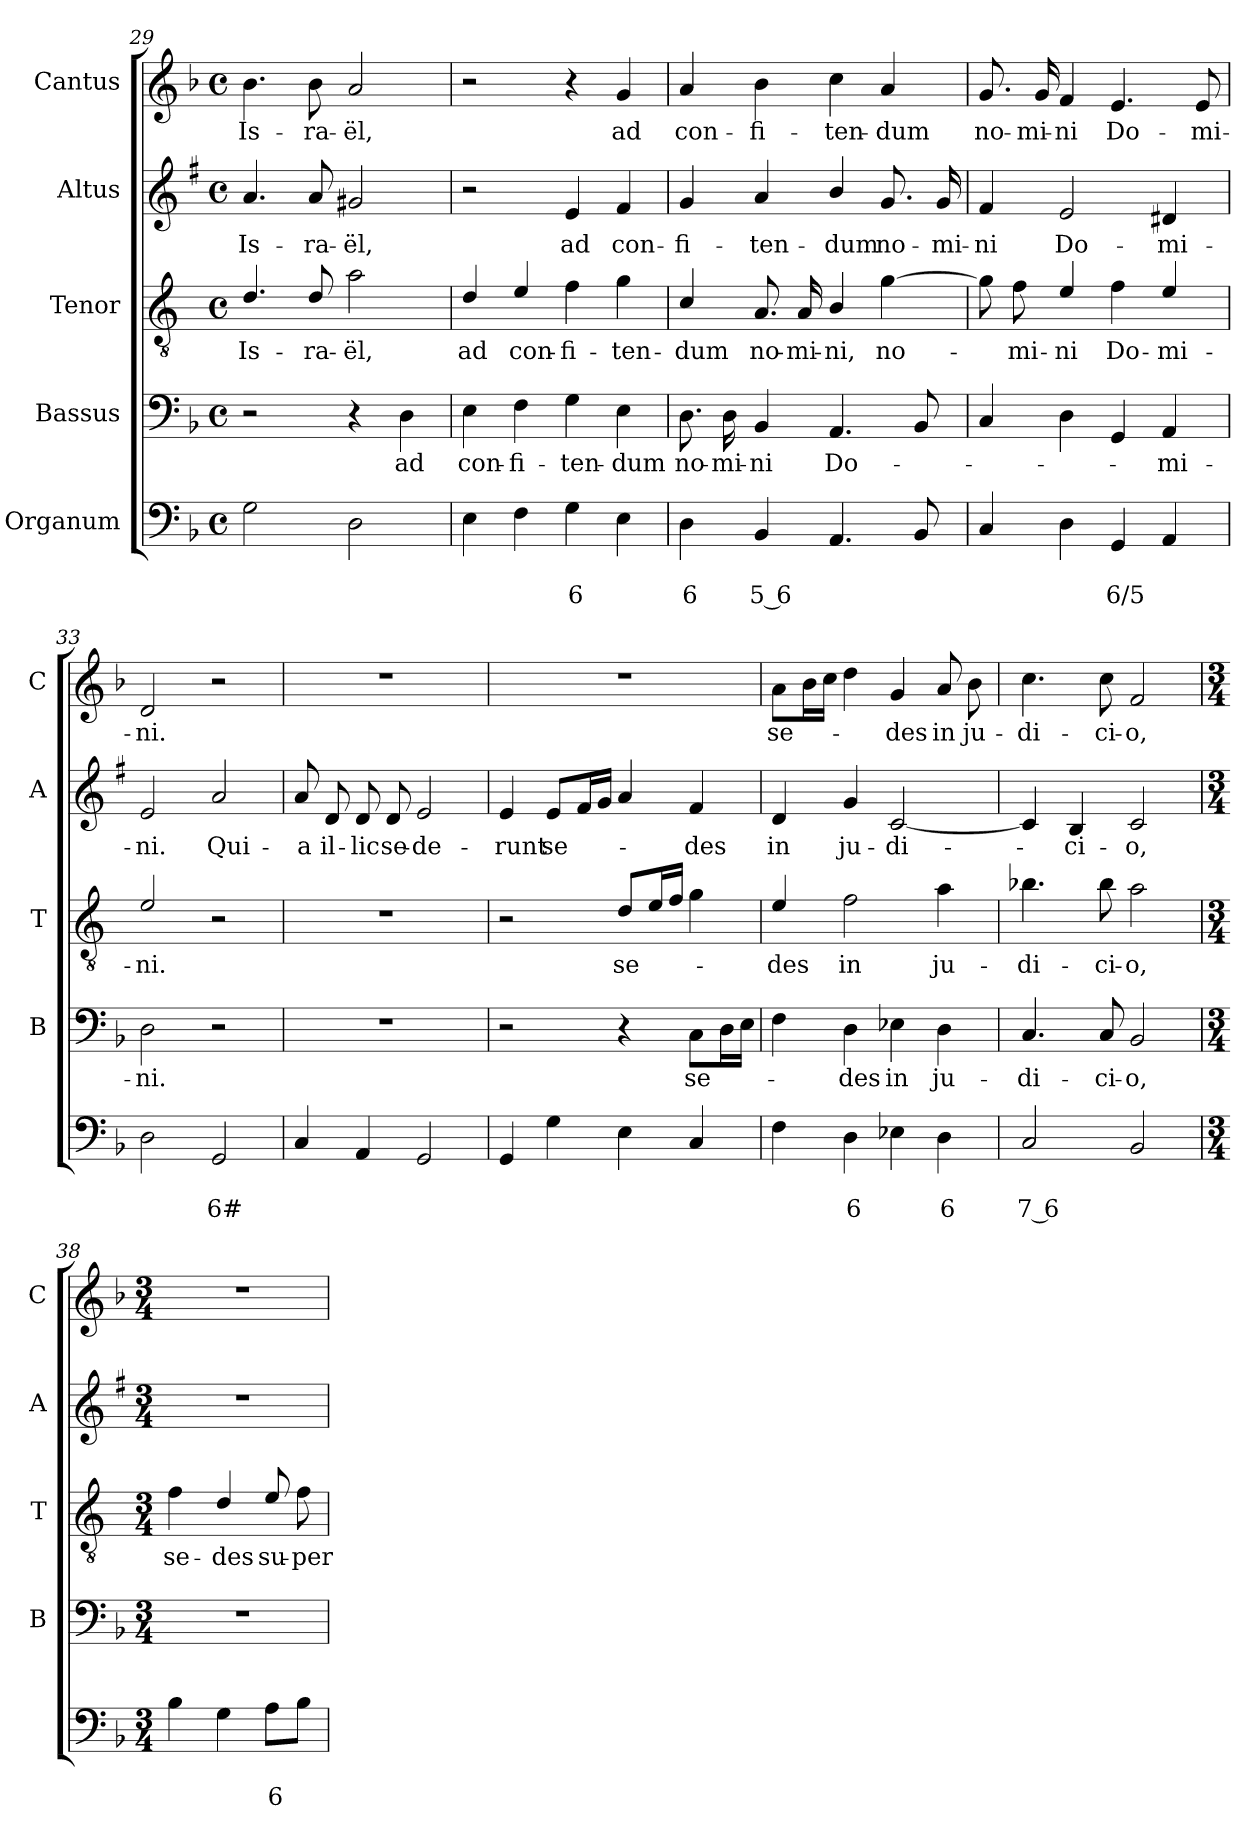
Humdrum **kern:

**kern	**text	**text	**kern	**text	**kern	**text	**kern	**text	**kern	**text
*part5	*part5	*part5	*part4	*part4	*part3	*part3	*part2	*part2	*part1	*part1
*staff5	*staff5	*staff5	*staff4	*staff4	*staff3	*staff3	*staff2	*staff2	*staff1	*staff1
*I"Organum	*	*	*I"Bassus	*	*I"Tenor	*	*I"Altus	*	*I"Cantus	*
*	*	*	*I'B	*	*I'T	*	*I'A	*	*I'C	*
*clefF4	*	*	*clefF4	*	*clefGv2	*	*clefG2	*	*clefG2	*
*	*	*	*	*	*ITrd4c7	*	*ITrd1c2	*	*	*
*k[b-]	*	*	*k[b-]	*	*k[b-]	*	*k[b-]	*	*k[b-]	*
*F:	*	*	*F:	*	*F:	*	*F:	*	*F:	*
*M4/4	*	*	*M4/4	*	*M4/4	*	*M4/4	*	*M4/4	*
*met(c)	*	*	*met(c)	*	*met(c)	*	*met(c)	*	*met(c)	*
=29	=29	=29	=29	=29	=29	=29	=29	=29	=29	=29
!	!	!	!	!	!	!LO:LY:b	!	!LO:LY:b	!	!LO:LY:b
2G\	.	.	2r	.	4.G/	Is-	4.g/	Is-	4.b-\	Is-
!	!	!	!	!	!	!LO:LY:b	!	!LO:LY:b	!	!LO:LY:b
.	.	.	.	.	8G/	-ra-	8g/	-ra-	8b-\	-ra-
!	!	!	!	!	!	!LO:LY:b	!	!LO:LY:b	!	!LO:LY:b
2D\	.	.	4r	.	2d\	-ël,	2f#X/	-ël,	2a/	-ël,
!	!	!	!	!LO:LY:b	!	!	!	!	!	!
.	.	.	4D\	ad	.	.	.	.	.	.
=30	=30	=30	=30	=30	=30	=30	=30	=30	=30	=30
!	!	!	!	!LO:LY:b	!	!LO:LY:b	!	!	!	!
4E\	.	.	4E\	con-	4G/	ad	2r	.	2r	.
!	!	!	!	!LO:LY:b	!	!LO:LY:b	!	!	!	!
4F\	.	.	4F\	-fi-	4A/	con-	.	.	.	.
!	!	!LO:LY:b	!	!LO:LY:b	!	!LO:LY:b	!	!LO:LY:b	!	!
4G\	.	6	4G\	-ten-	4B-\	-fi-	4d/	ad	4r	.
!	!	!	!	!LO:LY:b	!	!LO:LY:b	!	!LO:LY:b	!	!LO:LY:b
4E\	.	.	4E\	-dum	4c\	-ten-	4e/	con-	4g/	ad
!!LO:LB:g=z
=31	=31	=31	=31	=31	=31	=31	=31	=31	=31	=31
!	!	!LO:LY:b	!	!LO:LY:b	!	!LO:LY:b	!	!LO:LY:b	!	!LO:LY:b
4D\	.	6	8.D\	no-	4F/	-dum	4f/	-fi-	4a/	con-
!	!	!	!	!LO:LY:b	!	!	!	!	!	!
.	.	.	16D\	-mi-	.	.	.	.	.	.
!	!	!LO:LY:b	!	!LO:LY:b	!	!LO:LY:b	!	!LO:LY:b	!	!LO:LY:b
4BB-/	.	5 6	4BB-/	-ni	8.D/	no-	4g/	-ten-	4b-\	-fi-
!	!	!	!	!	!	!LO:LY:b	!	!	!	!
.	.	.	.	.	16D/	-mi-	.	.	.	.
!	!	!	!	!LO:LY:b	!	!LO:LY:b	!	!LO:LY:b	!	!LO:LY:b
4.AA/	.	.	4.AA/	Do-	4E/	-ni,	4a/	-dum	4cc\	-ten-
!	!	!	!	!	!	!LO:LY:b	!	!LO:LY:b	!	!LO:LY:b
.	.	.	.	.	[4c\	no-	8.f/	no-	4a/	-dum
8BB-/	.	.	8BB-/	.	.	.	.	.	.	.
!	!	!	!	!	!	!	!	!LO:LY:b	!	!
.	.	.	.	.	.	.	16f/	-mi-	.	.
=32	=32	=32	=32	=32	=32	=32	=32	=32	=32	=32
!	!	!	!	!	!	!	!	!LO:LY:b	!	!LO:LY:b
4C/	.	.	4C/	.	8c\]	.	4e/	-ni	8.g/	no-
!	!	!	!	!	!	!LO:LY:b	!	!	!	!
.	.	.	.	.	8B-\	-mi-	.	.	.	.
!	!	!	!	!	!	!	!	!	!	!LO:LY:b
.	.	.	.	.	.	.	.	.	16g/	-mi-
!	!	!	!	!	!	!LO:LY:b	!	!LO:LY:b	!	!LO:LY:b
4D\	.	.	4D\	.	4A/	-ni	2d/	Do-	4f/	-ni
!	!	!LO:LY:b	!	!	!	!LO:LY:b	!	!	!	!LO:LY:b
4GG/	.	6/5	4GG/	.	4B-\	Do-	.	.	4.e/	Do-
!	!	!	!	!LO:LY:b	!	!LO:LY:b	!	!LO:LY:b	!	!
4AA/	.	.	4AA/	-mi-	4A/	-mi-	4c#X/	-mi-	.	.
!	!	!	!	!	!	!	!	!	!	!LO:LY:b
.	.	.	.	.	.	.	.	.	8e/	-mi-
=33	=33	=33	=33	=33	=33	=33	=33	=33	=33	=33
!	!	!	!	!LO:LY:b	!	!LO:LY:b	!	!LO:LY:b	!	!LO:LY:b
2D\	.	.	2D\	-ni.	2A/	-ni.	2d/	-ni.	2d/	-ni.
!	!	!LO:LY:b	!	!	!	!	!	!LO:LY:b	!	!
2GG/	.	6#	2r	.	2r	.	2g/	Qui-	2r	.
=34	=34	=34	=34	=34	=34	=34	=34	=34	=34	=34
!	!	!	!	!	!	!	!	!LO:LY:b	!	!
4C/	.	.	1r	.	1r	.	8g/	-a	1r	.
!	!	!	!	!	!	!	!	!LO:LY:b	!	!
.	.	.	.	.	.	.	8c/	il-	.	.
!	!	!	!	!	!	!	!	!LO:LY:b	!	!
4AA/	.	.	.	.	.	.	8c/	-lic	.	.
!	!	!	!	!	!	!	!	!LO:LY:b	!	!
.	.	.	.	.	.	.	8c/	se-	.	.
!	!	!	!	!	!	!	!	!LO:LY:b	!	!
2GG/	.	.	.	.	.	.	2d/	-de-	.	.
=35	=35	=35	=35	=35	=35	=35	=35	=35	=35	=35
!	!	!	!	!	!	!	!	!LO:LY:b	!	!
4GG/	.	.	2r	.	2r	.	4d/	-runt	1r	.
!	!	!	!	!	!	!	!	!LO:LY:b	!	!
4G\	.	.	.	.	.	.	8d/L	se-	.	.
.	.	.	.	.	.	.	16e/L	.	.	.
.	.	.	.	.	.	.	16f/JJ	.	.	.
!	!	!	!	!	!	!LO:LY:b	!	!	!	!
4E\	.	.	4r	.	8G/L	se-	4g/	.	.	.
.	.	.	.	.	16A/L	.	.	.	.	.
.	.	.	.	.	16B-/JJ	.	.	.	.	.
!	!	!	!	!LO:LY:b	!	!	!	!LO:LY:b	!	!
4C/	.	.	8C\L	se-	4c\	.	4e/	-des	.	.
.	.	.	16D\L	.	.	.	.	.	.	.
.	.	.	16E\JJ	.	.	.	.	.	.	.
=36	=36	=36	=36	=36	=36	=36	=36	=36	=36	=36
!	!	!	!	!	!	!LO:LY:b	!	!LO:LY:b	!	!LO:LY:b
4F\	.	.	4F\	.	4A/	-des	4c/	in	8a\L	se-
.	.	.	.	.	.	.	.	.	16b-\L	.
.	.	.	.	.	.	.	.	.	16cc\JJ	.
!	!	!LO:LY:b	!	!LO:LY:b	!	!LO:LY:b	!	!LO:LY:b	!	!
4D\	.	6	4D\	-des	2B-\	in	4f/	ju-	4dd\	.
!	!	!	!	!LO:LY:b	!	!	!	!LO:LY:b	!	!LO:LY:b
4E-X\	.	.	4E-X\	in	.	.	[2B-/	-di-	4g/	-des
!	!	!LO:LY:b	!	!LO:LY:b	!	!LO:LY:b	!	!	!	!LO:LY:b
4D\	.	6	4D\	ju-	4d\	ju-	.	.	8a/	in
!	!	!	!	!	!	!	!	!	!	!LO:LY:b
.	.	.	.	.	.	.	.	.	8b-\	ju-
!!LO:LB:g=z
=37	=37	=37	=37	=37	=37	=37	=37	=37	=37	=37
!	!	!LO:LY:b	!	!LO:LY:b	!	!LO:LY:b	!	!	!	!LO:LY:b
2C/	.	7 6	4.C/	-di-	4.e-X\	-di-	4B-/]	.	4.cc\	-di-
!	!	!	!	!	!	!	!	!LO:LY:b	!	!
.	.	.	.	.	.	.	4A/	-ci-	.	.
!	!	!	!	!LO:LY:b	!	!LO:LY:b	!	!	!	!LO:LY:b
.	.	.	8C/	-ci-	8e-\	-ci-	.	.	8cc\	-ci-
!	!	!	!	!LO:LY:b	!	!LO:LY:b	!	!LO:LY:b	!	!LO:LY:b
2BB-/	.	.	2BB-/	-o,	2d\	-o,	2B-/	-o,	2f/	-o,
=38	=38	=38	=38	=38	=38	=38	=38	=38	=38	=38
*M3/4	*	*	*M3/4	*	*M3/4	*	*M3/4	*	*M3/4	*
!	!	!	!	!	!	!LO:LY:b	!	!	!	!
4B-\	.	.	2.r	.	4B-\	se-	2.r	.	2.r	.
!	!	!	!	!	!	!LO:LY:b	!	!	!	!
4G\	.	.	.	.	4G/	-des	.	.	.	.
!	!	!LO:LY:b	!	!	!	!LO:LY:b	!	!	!	!
8A\L	.	6	.	.	8A/	su-	.	.	.	.
!	!	!	!	!	!	!LO:LY:b	!	!	!	!
8B-\J	.	.	.	.	8B-\	-per	.	.	.	.
=	=	=	=	=	=	=	=	=	=	=
*-	*-	*-	*-	*-	*-	*-	*-	*-	*-	*-
